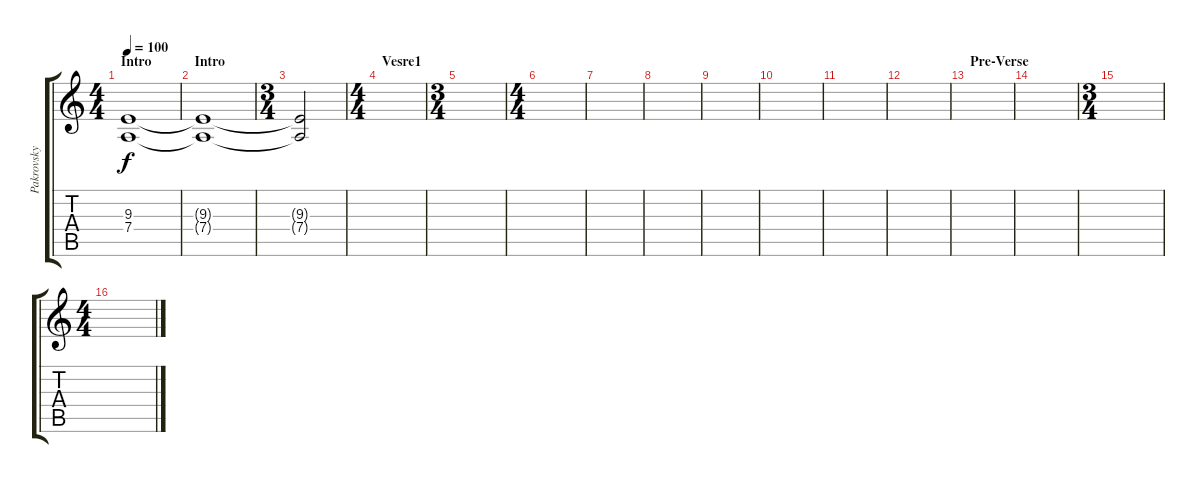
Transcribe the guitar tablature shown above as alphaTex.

\track ("Pakrovsky" "Pakrovsky") {instrument viola}
\staff {score tabs}
\tuning (E4 B3 G3 D3 A2 E2) {hide}
\ts (4 4)
\section ("" "Intro")
\tempo 100
\clef g2
\ks c
(9.3 7.4).1{dy f instrument viola} |
\section ("" "Intro")
(9.3{t} 7.4{t}).1 |
\ts (3 4)
\section ("" "")
(9.3{t} 7.4{t}).2 |
\ts (4 4)
\section ("" "Vesre1")
|
\ts (3 4)
|
\ts (4 4)
|
|
|
|
|
|
|
\section ("" "Pre-Verse")
|
|
\ts (3 4)
|
\ts (4 4)
